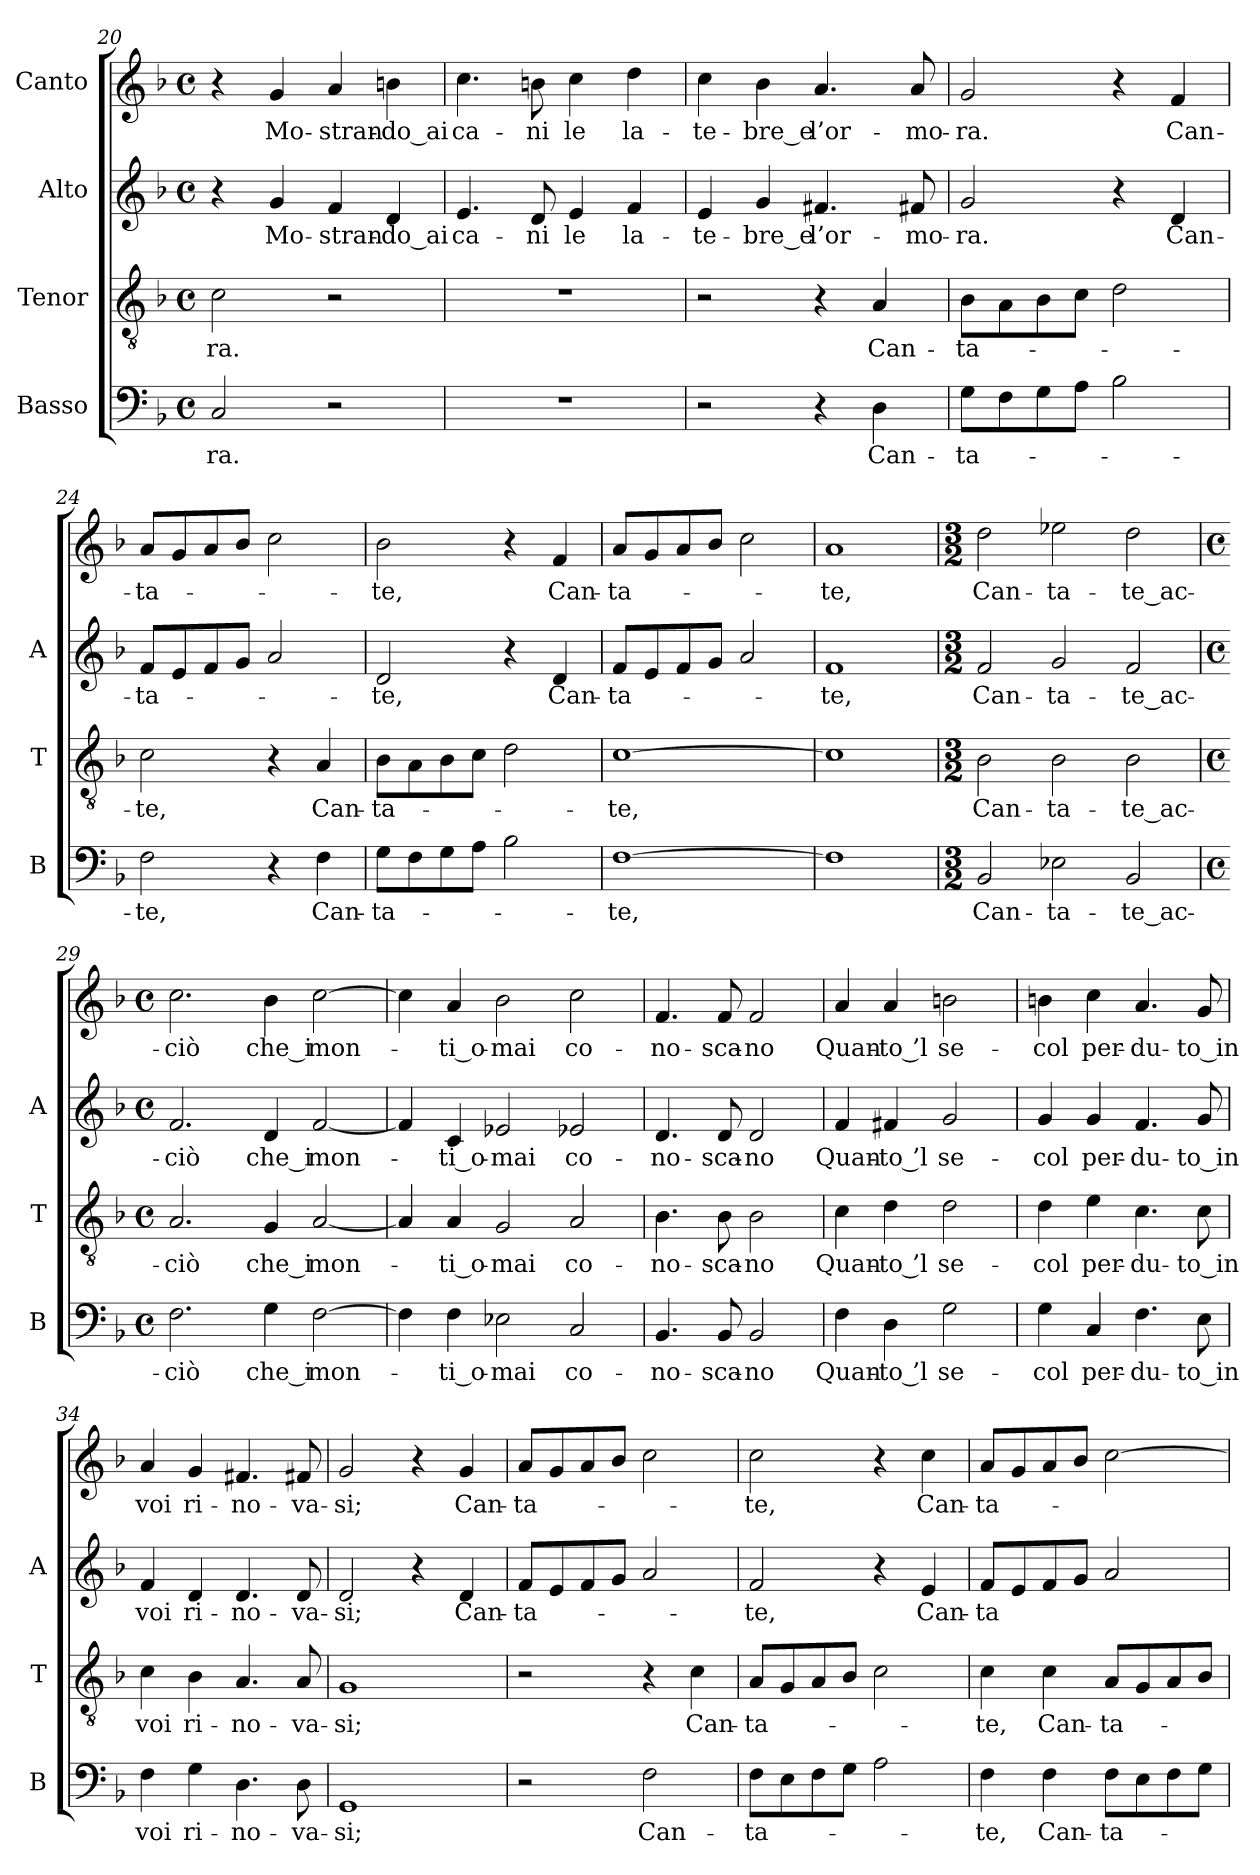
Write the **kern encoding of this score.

**kern	**text	**kern	**text	**kern	**text	**kern	**text
*part4	*part4	*part3	*part3	*part2	*part2	*part1	*part1
*staff4	*staff4	*staff3	*staff3	*staff2	*staff2	*staff1	*staff1
*I"Basso	*	*I"Tenor	*	*I"Alto	*	*I"Canto	*
*I'B	*	*I'T	*	*I'A	*	*	*
*clefF4	*	*clefGv2	*	*clefG2	*	*clefG2	*
*k[b-]	*	*k[b-]	*	*k[b-]	*	*k[b-]	*
*F:	*	*F:	*	*F:	*	*F:	*
*M4/4	*	*M4/4	*	*M4/4	*	*M4/4	*
*met(c)	*	*met(c)	*	*met(c)	*	*met(c)	*
=20	=20	=20	=20	=20	=20	=20	=20
2C	-ra.	2c	-ra.	4r	.	4r	.
.	.	.	.	4g	Mo-	4g	Mo-
2r	.	2r	.	4f	stran-	4a	stran-
.	.	.	.	4d	-do_ai	4bn	-do_ai
=21	=21	=21	=21	=21	=21	=21	=21
1r	.	1r	.	4.e	ca-	4.cc	ca-
.	.	.	.	8d	-ni	8bn	-ni
.	.	.	.	4e	-le	4cc	-le
.	.	.	.	4f	la-	4dd	la-
=22	=22	=22	=22	=22	=22	=22	=22
2r	.	2r	.	4e	te-	4cc	te-
.	.	.	.	4g	-bre_e	4b-	-bre_e
4r	.	4r	.	4.f#X	l’or-	4.a	l’or-
4D	Can-	4A	Can-	.	.	.	.
.	.	.	.	8f#X	mo-	8a	mo-
=23	=23	=23	=23	=23	=23	=23	=23
8GL	ta-	8B-L	ta-	2g	-ra.	2g	-ra.
8F	.	8A	.	.	.	.	.
8G	.	8B-	.	.	.	.	.
8AJ	.	8cJ	.	.	.	.	.
2B-	.	2d	.	4r	.	4r	.
.	.	.	.	4d	Can-	4f	Can-
!!LO:LB:g=z
=24	=24	=24	=24	=24	=24	=24	=24
2F	-te,	2c	-te,	8fL	ta-	8aL	ta-
.	.	.	.	8e	.	8g	.
.	.	.	.	8f	.	8a	.
.	.	.	.	8gJ	.	8b-J	.
4r	.	4r	.	2a	.	2cc	.
4F	Can-	4A	Can-	.	.	.	.
=25	=25	=25	=25	=25	=25	=25	=25
8GL	ta-	8B-L	ta-	2d	-te,	2b-	-te,
8F	.	8A	.	.	.	.	.
8G	.	8B-	.	.	.	.	.
8AJ	.	8cJ	.	.	.	.	.
2B-	.	2d	.	4r	.	4r	.
.	.	.	.	4d	Can-	4f	Can-
=26	=26	=26	=26	=26	=26	=26	=26
[1F	-te,	[1c	-te,	8fL	ta-	8aL	ta-
.	.	.	.	8e	.	8g	.
.	.	.	.	8f	.	8a	.
.	.	.	.	8gJ	.	8b-J	.
.	.	.	.	2a	.	2cc	.
=27	=27	=27	=27	=27	=27	=27	=27
1F]	.	1c]	.	1f	-te,	1a	-te,
=28	=28	=28	=28	=28	=28	=28	=28
*M3/2	*	*M3/2	*	*M3/2	*	*M3/2	*
2BB-	Can-	2B-	Can-	2f	Can-	2dd	Can-
2E-X	ta-	2B-	ta-	2g	ta-	2ee-X	ta-
2BB-	te_ac-	2B-	te_ac-	2f	te_ac-	2dd	te_ac-
=29	=29	=29	=29	=29	=29	=29	=29
*M4/4	*	*M4/4	*	*M4/4	*	*M4/4	*
*met(c)	*	*met(c)	*	*met(c)	*	*met(c)	*
2.F	-ciò	2.A	-ciò	2.f	-ciò	2.cc	-ciò
4G	-che_i	4G	-che_i	4d	-che_i	4b-	-che_i
[2F	mon-	[2A	mon-	[2f	mon-	[2cc	mon-
=30	=30	=30	=30	=30	=30	=30	=30
4F]	.	4A]	.	4f]	.	4cc]	.
4F	ti_o-	4A	ti_o-	4c	ti_o-	4a	ti_o-
2E-X	-mai	2G	-mai	2e-X	-mai	2b-	-mai
2C	co-	2A	co-	2e-X	co-	2cc	co-
=31	=31	=31	=31	=31	=31	=31	=31
4.BB-	no-	4.B-	no-	4.d	no-	4.f	no-
8BB-	sca-	8B-	sca-	8d	sca-	8f	sca-
2BB-	-no	2B-	-no	2d	-no	2f	-no
=32	=32	=32	=32	=32	=32	=32	=32
4F	Quan-	4c	Quan-	4f	Quan-	4a	Quan-
4D	-to ’l	4d	-to ’l	4f#X	-to ’l	4a	-to ’l
2G	se-	2d	se-	2g	se-	2bn	se-
=33	=33	=33	=33	=33	=33	=33	=33
4G	-col	4d	-col	4g	-col	4bn	-col
4C	per-	4e	per-	4g	per-	4cc	per-
4.F	du-	4.c	du-	4.f	du-	4.a	du-
8E	-to_in	8c	-to_in	8g	-to_in	8g	-to_in
!!LO:PB:g=z
=34	=34	=34	=34	=34	=34	=34	=34
4F	-voi	4c	-voi	4f	-voi	4a	-voi
4G	ri-	4B-	ri-	4d	ri-	4g	ri-
4.D	no-	4.A	no-	4.d	no-	4.f#X	no-
8D	va-	8A	va-	8d	va-	8f#X	va-
=35	=35	=35	=35	=35	=35	=35	=35
1GG	-si;	1G	-si;	2d	-si;	2g	-si;
.	.	.	.	4r	.	4r	.
.	.	.	.	4d	Can-	4g	Can-
=36	=36	=36	=36	=36	=36	=36	=36
2r	.	2r	.	8fL	ta-	8aL	ta-
.	.	.	.	8e	.	8g	.
.	.	.	.	8f	.	8a	.
.	.	.	.	8gJ	.	8b-J	.
2F	Can-	4r	.	2a	.	2cc	.
.	.	4c	Can-	.	.	.	.
=37	=37	=37	=37	=37	=37	=37	=37
8FL	ta-	8AL	ta-	2f	-te,	2cc	-te,
8E	.	8G	.	.	.	.	.
8F	.	8A	.	.	.	.	.
8GJ	.	8B-J	.	.	.	.	.
2A	.	2c	.	4r	.	4r	.
.	.	.	.	4e	Can-	4cc	Can-
=38	=38	=38	=38	=38	=38	=38	=38
4F	-te,	4c	-te,	8fL	-ta	8aL	ta-
.	.	.	.	8e	.	8g	.
4F	Can-	4c	Can-	8f	.	8a	.
.	.	.	.	8gJ	.	8b-J	.
8FL	ta-	8AL	ta-	2a	.	[2cc	.
8E	.	8G	.	.	.	.	.
8F	.	8A	.	.	.	.	.
8GJ	.	8B-J	.	.	.	.	.
=	=	=	=	=	=	=	=
*-	*-	*-	*-	*-	*-	*-	*-
